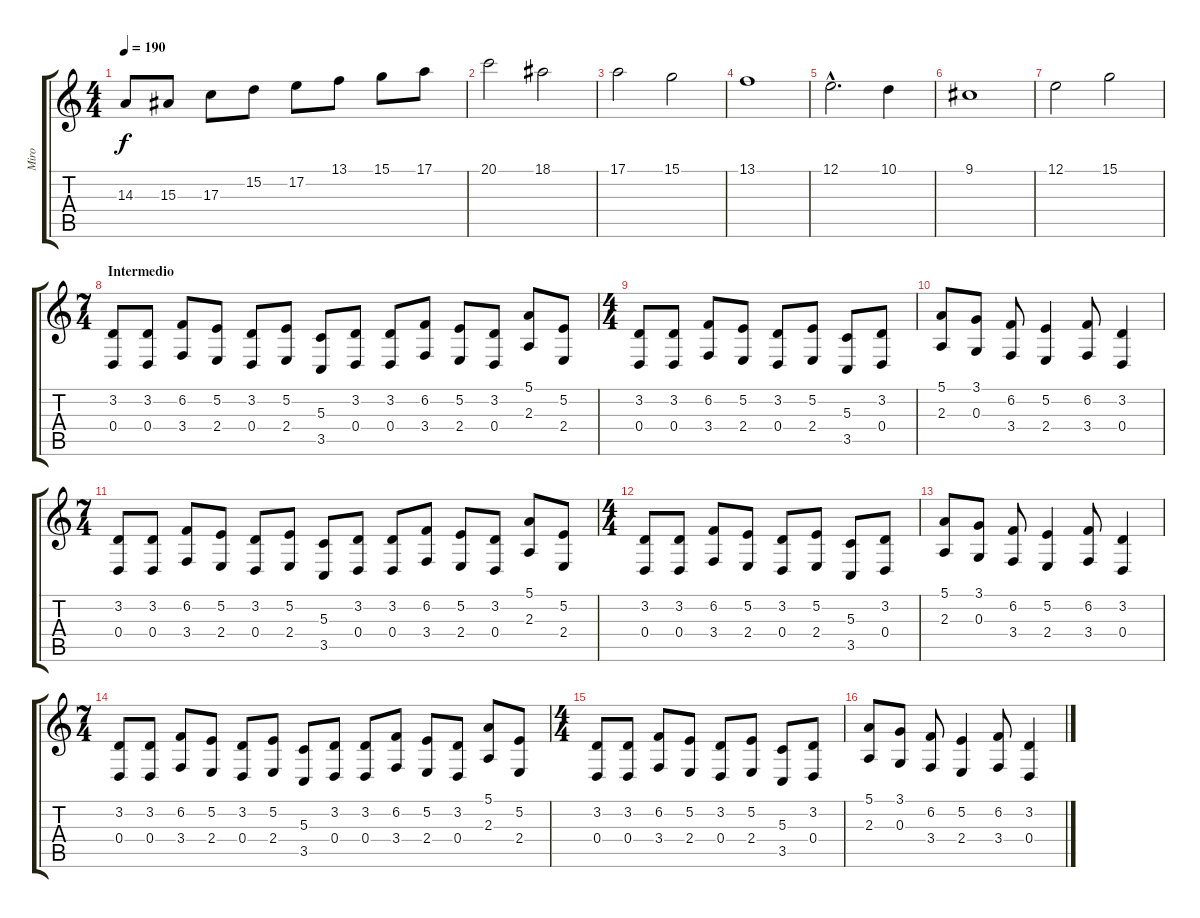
\track ("Miro" "Miro") {instrument stringensemble1}
\staff {score tabs}
\tuning (E4 B3 G3 D3 A2 E2) {hide}
\ts (4 4)
\tempo 190
\clef g2
\ks c
14.3.8{dy f volume 14} 15.3.8 17.3.8{volume 13} 15.2.8 17.2.8 13.1.8 15.1.8 17.1.8 |
20.1.2 18.1.2 |
17.1.2 15.1.2 |
13.1.1 |
12.1{hac}.2{d} 10.1.4 |
9.1.1 |
12.1.2 15.1.2 |
\ts (7 4)
\section ("" "Intermedio")
(3.2 0.4).8{volume 12 instrument lead2sawtooth} (3.2 0.4).8 (6.2 3.4).8 (5.2 2.4).8 (3.2 0.4).8 (5.2 2.4).8 (5.3 3.5).8 (3.2 0.4).8 (3.2 0.4).8 (6.2 3.4).8 (5.2 2.4).8 (3.2 0.4).8 (5.1 2.3).8 (5.2 2.4).8 |
\ts (4 4)
(3.2 0.4).8 (3.2 0.4).8 (6.2 3.4).8 (5.2 2.4).8 (3.2 0.4).8 (5.2 2.4).8 (5.3 3.5).8 (3.2 0.4).8 |
(5.1 2.3).8 (3.1 0.3).8 (6.2 3.4).8 (5.2 2.4).4 (6.2 3.4).8 (3.2 0.4).4 |
\ts (7 4)
(3.2 0.4).8 (3.2 0.4).8 (6.2 3.4).8 (5.2 2.4).8 (3.2 0.4).8 (5.2 2.4).8 (5.3 3.5).8 (3.2 0.4).8 (3.2 0.4).8 (6.2 3.4).8 (5.2 2.4).8 (3.2 0.4).8 (5.1 2.3).8 (5.2 2.4).8 |
\ts (4 4)
(3.2 0.4).8 (3.2 0.4).8 (6.2 3.4).8 (5.2 2.4).8 (3.2 0.4).8 (5.2 2.4).8 (5.3 3.5).8 (3.2 0.4).8 |
(5.1 2.3).8 (3.1 0.3).8 (6.2 3.4).8 (5.2 2.4).4 (6.2 3.4).8 (3.2 0.4).4 |
\ts (7 4)
(3.2 0.4).8 (3.2 0.4).8 (6.2 3.4).8 (5.2 2.4).8 (3.2 0.4).8 (5.2 2.4).8 (5.3 3.5).8 (3.2 0.4).8 (3.2 0.4).8 (6.2 3.4).8 (5.2 2.4).8 (3.2 0.4).8 (5.1 2.3).8 (5.2 2.4).8 |
\ts (4 4)
(3.2 0.4).8 (3.2 0.4).8 (6.2 3.4).8 (5.2 2.4).8 (3.2 0.4).8 (5.2 2.4).8 (5.3 3.5).8 (3.2 0.4).8 |
(5.1 2.3).8 (3.1 0.3).8 (6.2 3.4).8 (5.2 2.4).4 (6.2 3.4).8 (3.2 0.4).4
